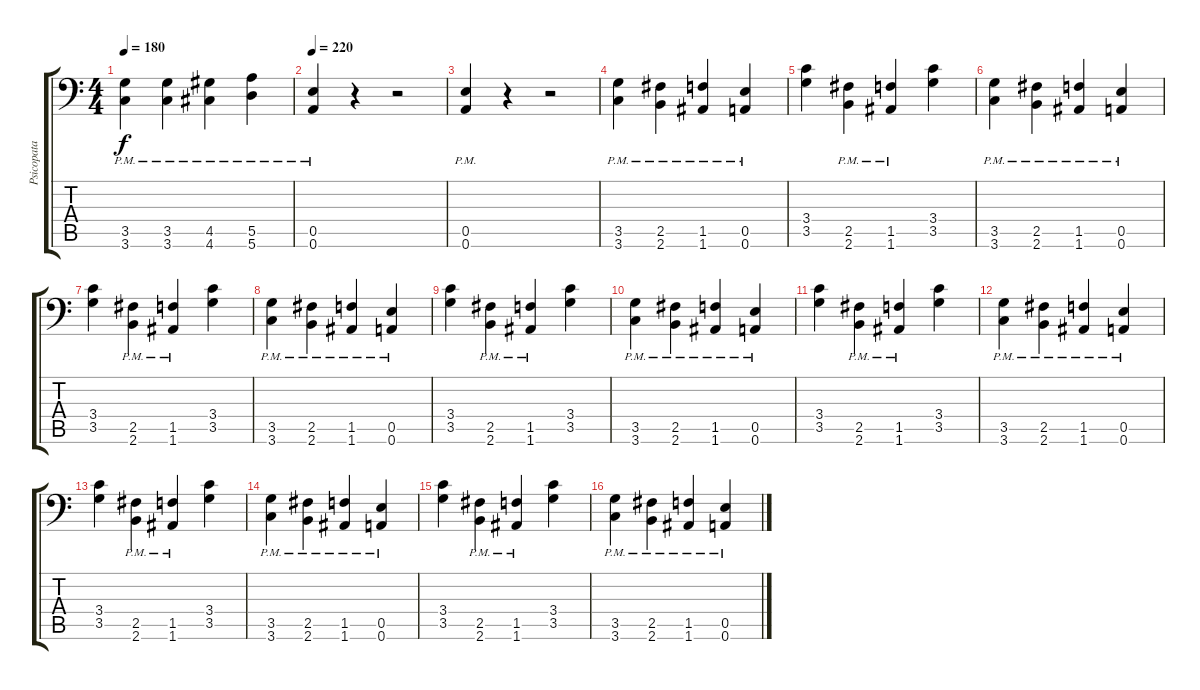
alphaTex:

\track ("Psicopata Slam" "Psicopata ") {instrument distortionguitar}
\staff {score tabs}
\tuning (B3 Gb3 D3 A2 E2 A1) {hide}
\ts (4 4)
\tempo 180
\clef f4
\ks c
(3.5{pm} 3.6{pm}).4{dy f} (3.5{pm} 3.6{pm}).4 (4.5{pm} 4.6{pm}).4 (5.5{pm} 5.6{pm}).4 |
\tempo 220
(0.5{pm} 0.6{pm}).4 r.4 r.2 |
(0.5{pm} 0.6{pm}).4 r.4 r.2 |
(3.5{pm} 3.6{pm}).4 (2.5{pm} 2.6{pm}).4 (1.5{pm} 1.6{pm}).4 (0.5{pm} 0.6{pm}).4 |
(3.4 3.5).4 (2.5{pm} 2.6{pm}).4 (1.5{pm} 1.6{pm}).4 (3.4 3.5).4 |
(3.5{pm} 3.6{pm}).4 (2.5{pm} 2.6{pm}).4 (1.5{pm} 1.6{pm}).4 (0.5{pm} 0.6{pm}).4 |
(3.4 3.5).4 (2.5{pm} 2.6{pm}).4 (1.5{pm} 1.6{pm}).4 (3.4 3.5).4 |
(3.5{pm} 3.6{pm}).4 (2.5{pm} 2.6{pm}).4 (1.5{pm} 1.6{pm}).4 (0.5{pm} 0.6{pm}).4 |
(3.4 3.5).4 (2.5{pm} 2.6{pm}).4 (1.5{pm} 1.6{pm}).4 (3.4 3.5).4 |
(3.5{pm} 3.6{pm}).4 (2.5{pm} 2.6{pm}).4 (1.5{pm} 1.6{pm}).4 (0.5{pm} 0.6{pm}).4 |
(3.4 3.5).4 (2.5{pm} 2.6{pm}).4 (1.5{pm} 1.6{pm}).4 (3.4 3.5).4 |
(3.5{pm} 3.6{pm}).4 (2.5{pm} 2.6{pm}).4 (1.5{pm} 1.6{pm}).4 (0.5{pm} 0.6{pm}).4 |
(3.4 3.5).4 (2.5{pm} 2.6{pm}).4 (1.5{pm} 1.6{pm}).4 (3.4 3.5).4 |
(3.5{pm} 3.6{pm}).4 (2.5{pm} 2.6{pm}).4 (1.5{pm} 1.6{pm}).4 (0.5{pm} 0.6{pm}).4 |
(3.4 3.5).4 (2.5{pm} 2.6{pm}).4 (1.5{pm} 1.6{pm}).4 (3.4 3.5).4 |
(3.5{pm} 3.6{pm}).4 (2.5{pm} 2.6{pm}).4 (1.5{pm} 1.6{pm}).4 (0.5{pm} 0.6{pm}).4
